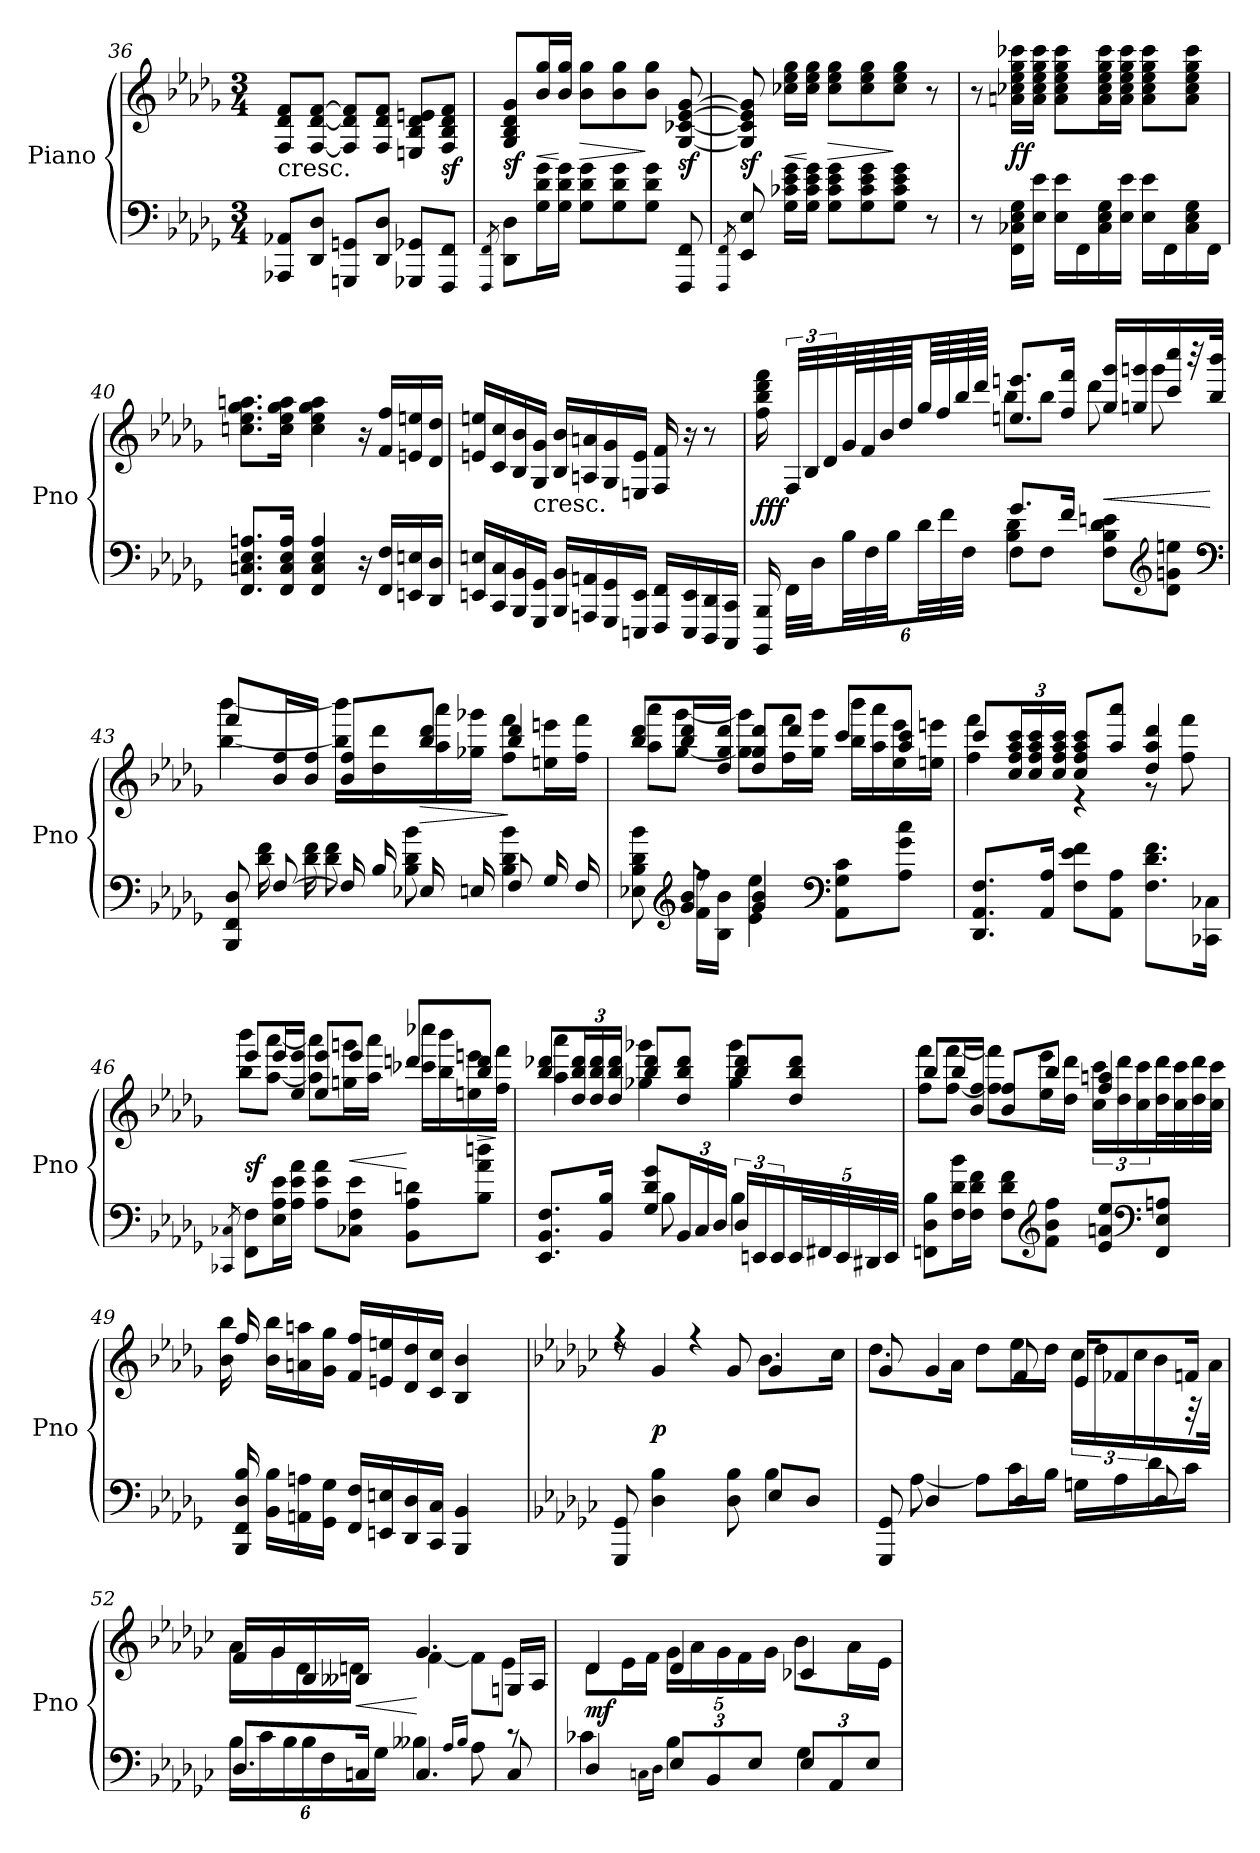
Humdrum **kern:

**kern	**kern	**dynam
*part1	*part1	*part1
*staff2	*staff1	*staff1/2
*I"Piano	*	*
*I'Pno	*	*
*clefF4	*clefG2	*
*k[b-e-a-d-g-]	*k[b-e-a-d-g-]	*
*b-:	*b-:	*
*M3/4	*M3/4	*
=36	=36	=36
!	!LO:TX:c:t=cresc.	!
8AAA-X 8AA-XL	8F 8d- 8fL	.
8DD- 8D-J	[8F [8d- [8fJ	.
8GGGn 8GGnL	8F] 8d-] 8f]L	.
8DD- 8D-J	8F 8d- 8fJ	.
8GGG-X 8GG-XL	8En 8B- 8d- 8enL	.
8FFF 8FFJ	8F 8B- 8d- 8fJ	sf
=37	=37	=37
8qFFF 8qFF	.	.
8DD- 8D-L	8G- 8B- 8d- 8g-L	sf
16G- 16d- 16g-L	16b- 16gg-L	<
16G- 16d- 16g-JJ	16b- 16gg-JJ	[
8G- 8d- 8g-L	8b- 8gg-L	>
8G- 8d- 8g-	8b- 8gg-	.
8G- 8d- 8g-J	8b- 8gg-J	]
8FFF 8FF	[8G- [8c-X [8e- [8g-	sf
=38	=38	=38
8qFFF 8qFF	.	.
8EE- 8E-	8G-] 8c-] 8e-] 8g-]	sf
16G- 16c-X 16e- 16g-LL	16cc-X 16ee- 16gg-LL	<
16G- 16c- 16e- 16g-JJ	16cc- 16ee- 16gg-JJ	[
8G- 8c- 8e- 8g-L	8cc- 8ee- 8gg-L	>
8G- 8c- 8e- 8g-	8cc- 8ee- 8gg-	.
8G- 8c- 8e- 8g-J	8cc- 8ee- 8gg-J	]
8r	8r	.
=39	=39	=39
8r	8r	.
16FF 16C-X 16E- 16G-LL	16an 16cc-X 16ee- 16gg- 16ccc-XLL	ff
16E- 16e-JJ	16a 16cc- 16ee- 16gg- 16ccc-JJ	.
16E- 16e-LL	8a 8cc- 8ee- 8gg- 8ccc-L	.
16FF	.	.
16C- 16E- 16G-	16a 16cc- 16ee- 16gg- 16ccc-L	.
16E- 16e-JJ	16a 16cc- 16ee- 16gg- 16ccc-JJ	.
16E- 16e-LL	8a 8cc- 8ee- 8gg- 8ccc-L	.
16FF	.	.
16C- 16E- 16G-	8a 8cc- 8ee- 8gg- 8ccc-J	.
16FFJJ	.	.
=40	=40	=40
8.FF 8.Cn 8.E- 8.AnL	8.ccn 8.ee- 8.gg- 8.aanL	.
16FF 16C 16E- 16AJk	16cc 16ee- 16gg- 16aaJk	.
4FF 4C 4E- 4A	4cc 4ee- 4gg- 4aa	.
16r	16r	.
16FF 16FLL	16f 16ffLL	.
16EEn 16En	16en 16een	.
16DD- 16D-JJ	16d- 16dd-JJ	.
=41	=41	=41
16EEn 16EnLL	16en 16eenLL	.
16CC 16C	16c 16cc	.
16BBB- 16BB-	16B- 16b-	.
!	!LO:TX:c:t=cresc.	!
16GGG- 16GG-JJ	16G- 16g-JJ	.
16BBB- 16BB-LL	16B- 16b-LL	.
16AAAn 16AAn	16An 16an	.
16GGG- 16GG-	16G- 16g-	.
16EEEn 16EEJJ	16En 16eJJ	.
16FFF 16FFLL	16F 16f	.
16EEE 16EE	16r	.
16DDD- 16DD-	8r	.
16CCC 16CCJJ	.	.
=42	=42	=42
*^	*^	*
*	*^	*	*	*
16BBBB- 16BBB-	4ryy	4ryy	16ff 16bb- 16ddd- 16fff	4ryy	fff
32FFLLL	.	.	48FLLL	.	.
.	.	.	48B-	.	.
32D-JJ	.	.	.	.	.
.	.	.	48d-	.	.
48B-LL	.	.	64g-L	.	.
.	.	.	64f	.	.
48F	.	.	.	.	.
.	.	.	64b-	.	.
48B-JJ	.	.	.	.	.
.	.	.	64dd-JJJ	.	.
48d-LL	.	.	64gg-LLL	.	.
.	.	.	64ff	.	.
48f	.	.	.	.	.
.	.	.	64bb-	.	.
48FJJJ	.	.	.	.	.
.	.	.	64ddd-JJJJ	.	.
8F\L	4B- 4d-	8.g-L	8.een 8.eeenL	8bb-L	.
8FJ	.	.	.	8bb-J	.
.	.	16fJk	16ff 16fffJk	.	.
8F 8B- 8d- 8enL	4ryy	4ryy	16gg- 16ggg-LL	8ddd-	<
.	.	.	16ggn 16gggn	.	.
*clefG2	*	*	*	*	*
8d- 8gn 8eenJ	.	.	16ccc 16cccc	8ggg	.
.	.	.	32r	.	.
.	.	.	32bb- 32bbb-JJk	.	[
*v	*v	*v	*	*	*
*clefF4	*	*	*
=43	=43	=43	=43
*^	*	*	*
8BBB- 8FF 8D-	8ryy	8fffL	[4bb- [4bbb-	.
[8F	16d- 16f	16b- 16ffL	.	.
.	16d- 16f	16b- 16ffJJ	.	.
16F]	8d- 8f	8b- 8ffL	16bb-] 16bbb-]LL	.
16B-	.	.	16dd- 16ddd-	.
16E-X	8B- 8d- 8b-	8bb- 8ddd-J	16aa- 16aaa-	>
16En	.	.	16gg-X 16ggg-XJJ	.
8F	4B- 4d- 4b-	4bb- 4ddd-	8ff 8fffL	]
16G-	.	.	16een 16eeenL	.
16F	.	.	16ff 16fffJJ	.
=44	=44	=44	=44	=44
8E-X 8B- 8d- 8b-	8ryy	8bb- 8ddd-L	8aa- 8aaa-L	.
*clefG2	*	*	*	*
8g- 8b-	16f 16ffLL	16bb- 16ddd-L	[8gg- [8ggg-J	.
.	16B- 16b-JJ	16dd- 16gg- 16ddd-JJ	.	.
4g- 4b-	4e- 4ee-	8dd- 8gg- 8ddd-L	8gg-] 8ggg-]L	.
.	.	8ddd-J	16ff 16fffL	.
.	.	.	16gg- 16ggg-JJ	.
*clefF4	*	*	*	*
8AA- 8G- 8cL	4ryy	8cccL	16bb- 16bbb-LL	.
.	.	.	16aa- 16aaa-	.
8A- 8g- 8ccJ	.	8aa- 8cccJ	16ee- 16eee-	.
.	.	.	16een 16eeenJJ	.
*v	*v	*	*	*
=45	=45	=45	=45
8.DD- 8.AA- 8.FL	8cccL	4ff 4fff	.
.	24cc 24ff 24aa- 24cccL	.	.
.	24cc 24ff 24aa- 24ccc	.	.
16AA- 16A-Jk	.	.	.
.	24cc 24ff 24aa- 24cccJJ	.	.
8F 8e- 8fL	8cc 8ff 8aa- 8cccL	4r	.
8AA- 8A-J	8aa- 8aaa-J	.	.
8.F 8.d- 8.fL	4dd- 4aa- 4ddd-	8r	.
.	.	8ff 8fff	.
16CC-X 16C-XJk	.	.	.
=46	=46	=46	=46
8qCC-X 8qC-X	.	.	.
8FF 8FL	8eee-L	8bb- 8bbb-L	sf
16E- 16A- 16e-L	16eee-L	[8aa- [8aaa-J	.
16A- 16e- 16a-JJ	16ee- 16eee-JJ	.	.
8A- 8e- 8a-L	8ee- 8eee-L	8aa-] 8aaa-]L	.
8C-X 8F 8e-J	8eee-J	16ggn 16gggnL	<
.	.	16aa- 16aaa-JJ	.
8BB- 8A- 8dnL	8dddnL	16ccc-X 16cccc-XLL	[
.	.	16bb- 16bbb-	.
8B- 8a- 8ddnJ	8bb- 8dddJ	16een 16eeen	>
.	.	16ff 16fffJJ	]
=47	=47	=47	=47
*^	*	*	*
8.EE- 8.BB- 8.FL	4ryy	8bb- 8ddd-XL	4aa- 4aaa-	.
.	.	24dd- 24bb- 24ddd-L	.	.
.	.	24dd- 24bb- 24ddd-	.	.
16BB- 16B-Jk	.	.	.	.
.	.	24dd- 24bb- 24ddd-JJ	.	.
8G- 8d- 8g-L	8ryy	8bb- 8ddd-L	4gg-X 4ggg-X	.
24BB-L	8B-	8dd- 8bb- 8ddd-J	.	.
24C	.	.	.	.
24D-JJ	.	.	.	.
24D-LL	4B-	8bb- 8ddd-L	4gg- 4ggg-	.
24EEn	.	.	.	.
24EE	.	.	.	.
40EEL	.	8dd- 8bb- 8ddd-J	.	.
40FF#X	.	.	.	.
40EE	.	.	.	.
40DD#X	.	.	.	.
40EEJJJ	.	.	.	.
*v	*v	*	*	*
=48	=48	=48	=48
8FFn 8D- 8B-L	8bb-L	8ff 8fffL	.
16F 16d- 16b-L	16bb-L	[8ff [8fffJ	.
16F 16d- 16fJJ	16b- 16ffJJ	.	.
8F 8d- 8fL	8b- 8ffL	8ff] 8fff]L	.
*clefG2	*	*	*
8f 8b- 8ffJ	8bb-J	16ee- 16eee-L	.
.	.	16dd- 16ddd-JJ	.
8e- 8an 8ee-L	4ff 4aan	24cc 24cccLL	.
.	.	24dd- 24ddd-	.
.	.	24cc 24ccc	.
*clefF4	*	*	*
8FF 8E- 8AnJ	.	32dd- 32ddd-L	.
.	.	32cc 32ccc	.
.	.	32dd- 32ddd-	.
.	.	32cc 32cccJJJ	.
=49	=49	=49	=49
16BBB- 16FF 16D- 16B-	16ff	16b- 16bb-	.
16BB- 16B-LL	16b- 16bb-LL	2ryy	.
16AAn 16An	16an 16aan	.	.
16GG- 16G-JJ	16g- 16gg-JJ	.	.
16FF 16FLL	16f 16ffLL	.	.
16EEn 16En	16en 16een	.	.
16DD- 16D-	16d- 16dd-	.	.
16CC 16CJJ	16c 16ccJJ	.	.
4BBB- 4BB-	4B- 4b-	.	.
.	.	8.ryy	.
=50	=50	=50	=50
*k[b-e-a-d-g-c-]	*k[b-e-a-d-g-c-]	*	*
*^	*	*	*
8GGG- 8GG-	2ryy	8r	4rff	.
4D- 4B-	.	4g-	.	p
.	.	.	4rff	.
8D- 8B-	.	8g-	.	.
8E-L	4B-	4g-	8.b-L	.
8D-J	.	.	.	.
.	.	.	16cc-Jk	.
=51	=51	=51	=51	=51
8GGG- 8GG-	8ryy	8g-	8.dd-L	.
4D-	[8A-	4g-	.	.
.	.	.	16a-Jk	.
.	8A-L]	.	8dd-L	.
4D-	16c-L	8f	16ee-L	.
.	16B-JJ	.	16dd-JJ	.
.	16GnLL	16e-KL	24cc-LL	.
.	.	.	24dd-	.
.	16A-	8f-X	.	.
.	.	.	24cc-	.
8D-	16d-	.	16b-	.
.	16c-JJ	16fnJk	32r	.
.	.	.	32a-JJk	.
=52	=52	=52	=52	=52
8.D-L	24B-LL	16fLL	16a-LL	.
.	24c-	.	.	.
.	.	16g-	16g-	.
.	24B-	.	.	.
.	24B-	16B-	16d-	.
.	24F	.	.	.
16CnJk	.	16B--XJJ	16dnJJ	<
.	24G-JJ	.	.	.
4.C	4B--X	4.g-	[4f	[
.	16qA-LL	.	.	.
.	16qB--JJ	.	.	.
.	8A-	.	8fL]	.
8C	8rc	16GnLL	8e-J	.
.	.	16A-JJ	.	.
=53	=53	=53	=53	=53
4D-	4c-X	4d-	8d-L	mf
.	.	.	16e-L	.
.	.	.	16fJJ	.
16qCn\LL	.	.	.	.
16qD-JJ	.	.	.	.
12E-L	4B-	4d-	20g-LL	.
.	.	.	20a-	.
12BB-	.	.	.	.
.	.	.	20g-	.
.	.	.	20f	.
12E-J	.	.	.	.
.	.	.	20g-JJ	.
12E-L	4G-	4c-X	8b-L	.
12AA-	.	.	.	.
.	.	.	16a-L	.
12E-J	.	.	.	.
.	.	.	16e-JJ	.
*v	*v	*	*	*
*	*v	*v	*
=	=	=
*-	*-	*-
